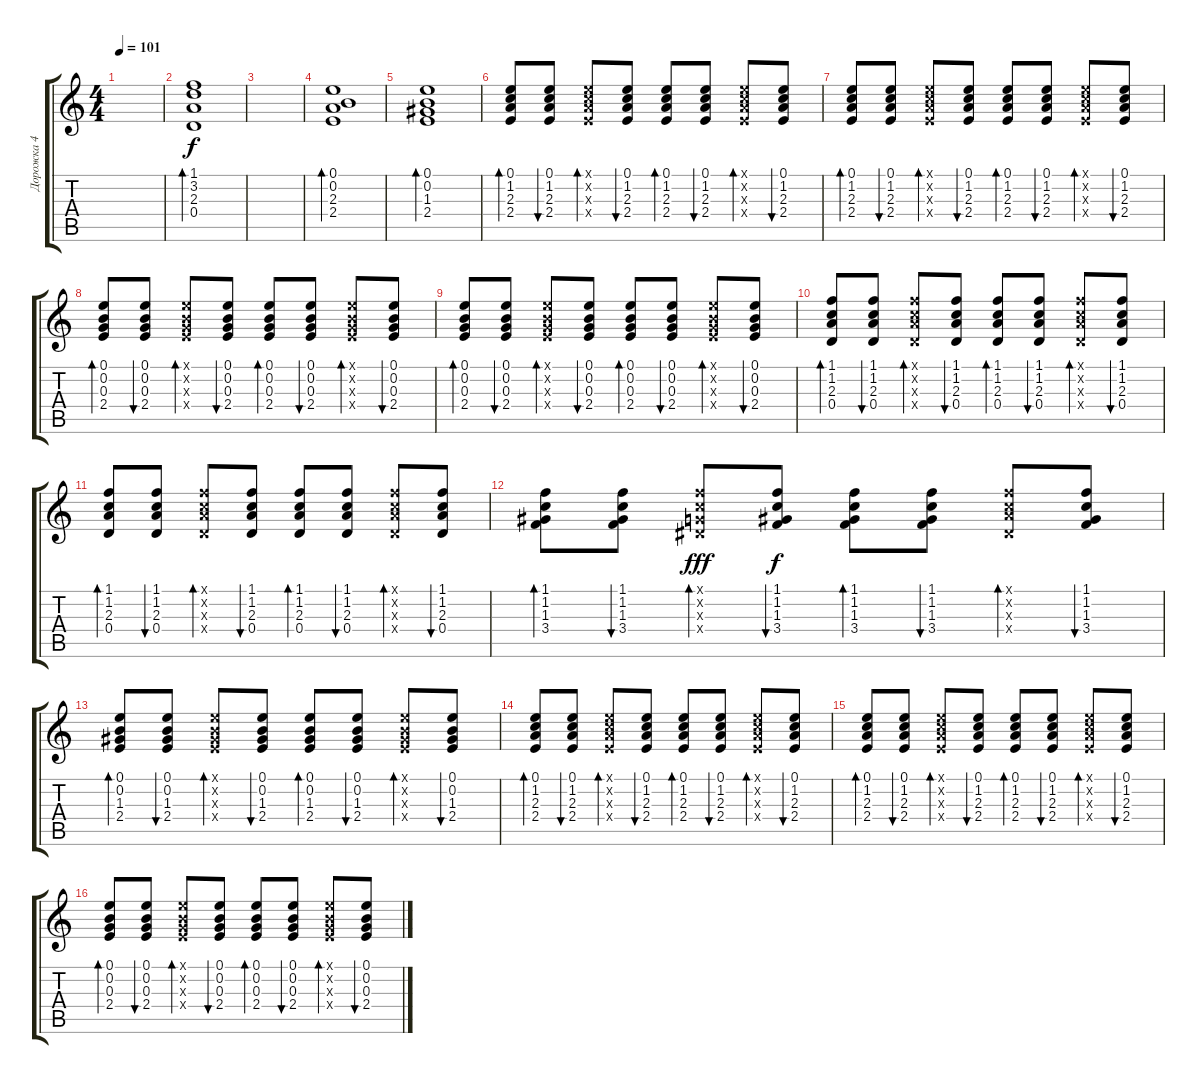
\track ("Дорожка 4" "Дорожка 4") {instrument acousticguitarsteel}
\staff {score tabs}
\tuning (E4 B3 G3 D3 A2 E2) {hide}
\ts (4 4)
\tempo 101
\clef g2
\ks c
|
(1.1 3.2 2.3 0.4).1{bd 240} |
|
(0.1 0.2 2.3 2.4).1{bd 240} |
(0.1 0.2 1.3 2.4).1{bd 240} |
(0.1 1.2 2.3 2.4).8{bd 60 volume 9 balance 0} (0.1 1.2 2.3 2.4).8{bu 60} (0.1{x} 1.2{x} 2.3{x} 2.4{x}).8{bd 60} (0.1 1.2 2.3 2.4).8{bu 60} (0.1 1.2 2.3 2.4).8{bd 60} (0.1 1.2 2.3 2.4).8{bu 60} (0.1{x} 1.2{x} 2.3{x} 2.4{x}).8{bd 60} (0.1 1.2 2.3 2.4).8{bu 60} |
(0.1 1.2 2.3 2.4).8{bd 60} (0.1 1.2 2.3 2.4).8{bu 60} (0.1{x} 1.2{x} 2.3{x} 2.4{x}).8{bd 60} (0.1 1.2 2.3 2.4).8{bu 60} (0.1 1.2 2.3 2.4).8{bd 60} (0.1 1.2 2.3 2.4).8{bu 60} (0.1{x} 1.2{x} 2.3{x} 2.4{x}).8{bd 60} (0.1 1.2 2.3 2.4).8{bu 60} |
(0.1 0.2 0.3 2.4).8{bd 60} (0.1 0.2 0.3 2.4).8{bu 60} (0.1{x} 0.2{x} 0.3{x} 2.4{x}).8{bd 60} (0.1 0.2 0.3 2.4).8{bu 60} (0.1 0.2 0.3 2.4).8{bd 60} (0.1 0.2 0.3 2.4).8{bu 60} (0.1{x} 0.2{x} 0.3{x} 2.4{x}).8{bd 60} (0.1 0.2 0.3 2.4).8{bu 60} |
(0.1 0.2 0.3 2.4).8{bd 60} (0.1 0.2 0.3 2.4).8{bu 60} (0.1{x} 0.2{x} 0.3{x} 2.4{x}).8{bd 60} (0.1 0.2 0.3 2.4).8{bu 60} (0.1 0.2 0.3 2.4).8{bd 60} (0.1 0.2 0.3 2.4).8{bu 60} (0.1{x} 0.2{x} 0.3{x} 2.4{x}).8{bd 60} (0.1 0.2 0.3 2.4).8{bu 60} |
(1.1 1.2 2.3 0.4).8{bd 60} (1.1 1.2 2.3 0.4).8{bu 60} (1.1{x} 1.2{x} 2.3{x} 0.4{x}).8{bd 60} (1.1 1.2 2.3 0.4).8{bu 60} (1.1 1.2 2.3 0.4).8{bd 60} (1.1 1.2 2.3 0.4).8{bu 60} (1.1{x} 1.2{x} 2.3{x} 0.4{x}).8{bd 60} (1.1 1.2 2.3 0.4).8{bu 60} |
(1.1 1.2 2.3 0.4).8{bd 60} (1.1 1.2 2.3 0.4).8{bu 60} (1.1{x} 1.2{x} 2.3{x} 0.4{x}).8{bd 60} (1.1 1.2 2.3 0.4).8{bu 60} (1.1 1.2 2.3 0.4).8{bd 60} (1.1 1.2 2.3 0.4).8{bu 60} (1.1{x} 1.2{x} 2.3{x} 0.4{x}).8{bd 60} (1.1 1.2 2.3 0.4).8{bu 60} |
(1.1 1.2 1.3 3.4).8{bd 60} (1.1 1.2 1.3 3.4).8{bu 60} (1.1{x} 1.2{x} 0.3{x} 1.4{x}).8{bd 60 dy fff} (1.1 1.2 1.3 3.4).8{bu 60 dy f} (1.1 1.2 1.3 3.4).8{bd 60} (1.1 1.2 1.3 3.4).8{bu 60} (1.1{x} 1.2{x} 2.3{x} 1.4{x}).8{bd 60} (1.1 1.2 1.3 3.4).8{bu 60} |
(0.1 0.2 1.3 2.4).8{bd 60} (0.1 0.2 1.3 2.4).8{bu 60} (0.1{x} 0.2{x} 1.3{x} 2.4{x}).8{bd 60} (0.1 0.2 1.3 2.4).8{bu 60} (0.1 0.2 1.3 2.4).8{bd 60} (0.1 0.2 1.3 2.4).8{bu 60} (0.1{x} 0.2{x} 1.3{x} 2.4{x}).8{bd 60} (0.1 0.2 1.3 2.4).8{bu 60} |
(0.1 1.2 2.3 2.4).8{bd 60} (0.1 1.2 2.3 2.4).8{bu 60} (0.1{x} 1.2{x} 2.3{x} 2.4{x}).8{bd 60} (0.1 1.2 2.3 2.4).8{bu 60} (0.1 1.2 2.3 2.4).8{bd 60} (0.1 1.2 2.3 2.4).8{bu 60} (0.1{x} 1.2{x} 2.3{x} 2.4{x}).8{bd 60} (0.1 1.2 2.3 2.4).8{bu 60} |
(0.1 1.2 2.3 2.4).8{bd 60} (0.1 1.2 2.3 2.4).8{bu 60} (0.1{x} 1.2{x} 2.3{x} 2.4{x}).8{bd 60} (0.1 1.2 2.3 2.4).8{bu 60} (0.1 1.2 2.3 2.4).8{bd 60} (0.1 1.2 2.3 2.4).8{bu 60} (0.1{x} 1.2{x} 2.3{x} 2.4{x}).8{bd 60} (0.1 1.2 2.3 2.4).8{bu 60} |
(0.1 0.2 0.3 2.4).8{bd 60} (0.1 0.2 0.3 2.4).8{bu 60} (0.1{x} 0.2{x} 0.3{x} 2.4{x}).8{bd 60} (0.1 0.2 0.3 2.4).8{bu 60} (0.1 0.2 0.3 2.4).8{bd 60} (0.1 0.2 0.3 2.4).8{bu 60} (0.1{x} 0.2{x} 0.3{x} 2.4{x}).8{bd 60} (0.1 0.2 0.3 2.4).8{bu 60}
